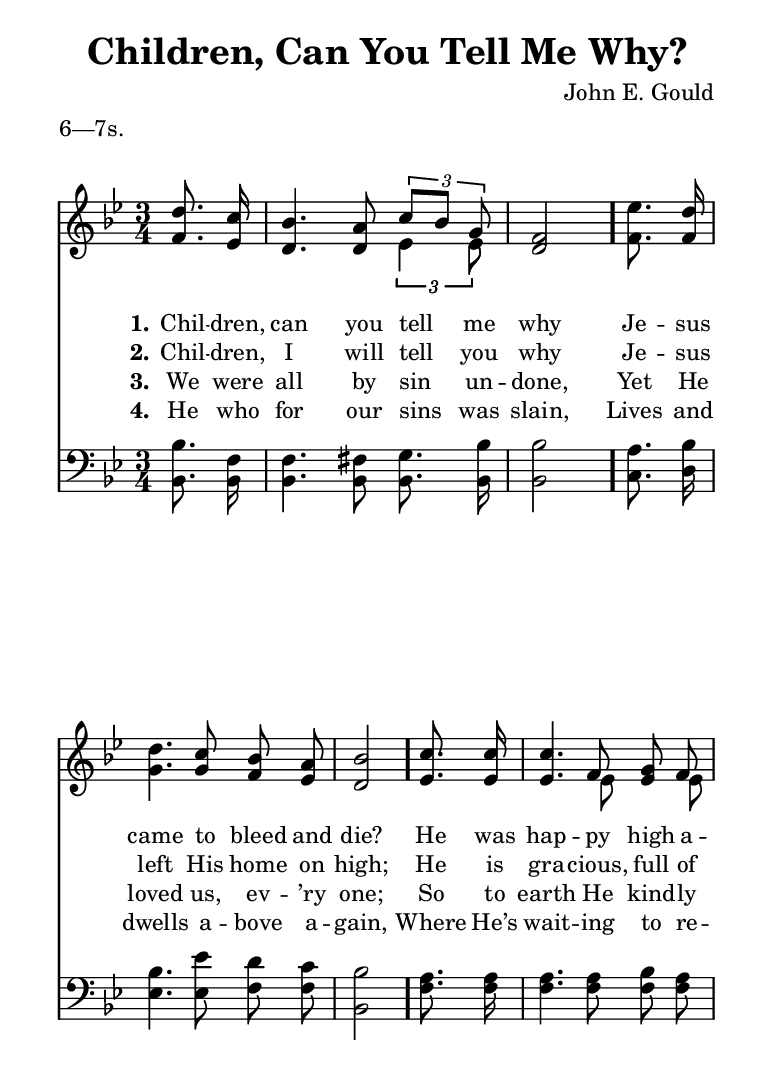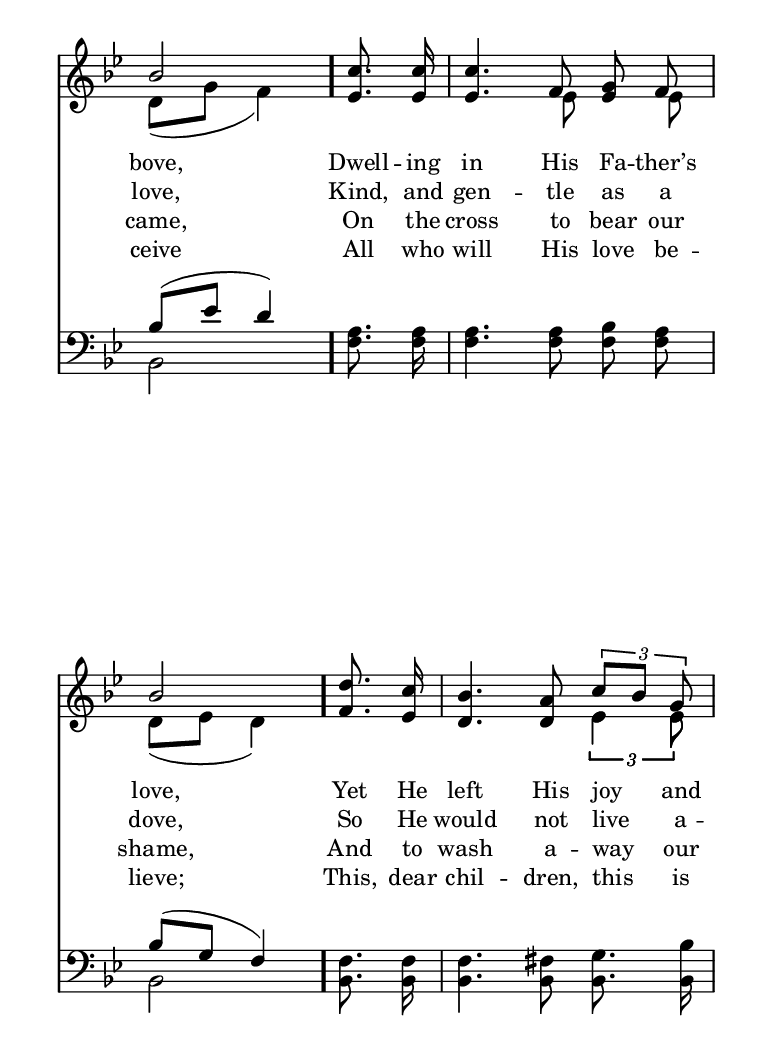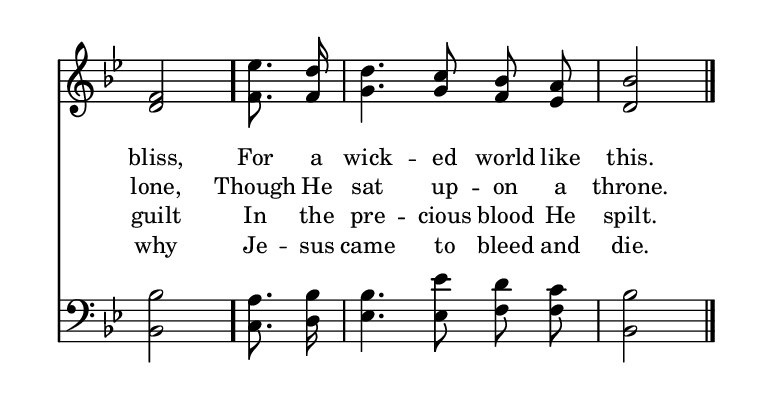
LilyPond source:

\include "common/global.ily"
\paper {
  \include "common/paper.ily"
  ragged-last-bottom = ##t
  system-system-spacing.padding = 2
system-system-spacing.basic-distance = 2

}

\header{
  %children
  hymnnumber = "311"
  title = "Children, Can You Tell Me Why?"
  tunename = "Pilot"
  meter = "6—7s."
  poet = "" % see https://hymnary.org/text/children_can_you_tell_us_why_jesus_came
  composer = "John E. Gould" % see https://hymnary.org/tune/pilot_gould
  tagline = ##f
}

global = {
  \include "common/overrides.ily"
  \override Staff.TimeSignature.style = #'numbered
  \time 3/4
  \override Score.MetronomeMark.transparent = ##t % hide all fermata changes too
  \tempo 4=80
  \key bes \major
  \partial 4
  \autoBeamOff
}

% rewrote voices as chords to work around unfortunate interactions between
% \partcombine and \tuplet

notesSoprano = {
\global
\relative c'' {

  d8. c16 | bes4. a8 << { \voiceOne \tuplet 3/2 { c8[ bes] g } } \new Voice { \voiceTwo \tuplet 3/2 { ees4 ees8 } } >> f2
  ees'8. d16 | d4. c8 bes a | bes2
  c8. c16 | c4. f,8 g f | bes2
  c8. c16 | c4. f,8 g f | bes2
  d8. c16 | bes4. a8 << { \voiceOne \tuplet 3/2 { c8[ bes] g } } \new Voice { \voiceTwo \tuplet 3/2 { ees4 ees8 } } >> f2
  ees'8. d16 | d4. c8 bes a | bes2

  \bar "|."

}
}

notesAlto = {
\global
\relative e' {

  f8. ees16 | d4. d8 s4 | d2 % s4 stands in for \tuplet 3/2 { ees4 ees8 }
  f8. f16 | g4. g8 f ees | d2
  ees8. ees16 | ees4. ees8 ees ees | d([ g] f4)
  ees8. ees16 | ees4. ees8 ees ees | d([ ees] d4)
  f8. ees16 | d4. d8 s4 | d2 % s4 stands in for \tuplet 3/2 { ees4 ees8 }
  f8. f16 | g4. g8 f ees | d2

}
}

notesTenor = {
\global
\relative a {

  bes8. f16 | f4. fis8 g8. bes16 | bes2
  a8. bes16 | bes4. ees8 d c | bes2
  a8. a16 | a4. a8 bes a | bes8([ ees] d4)
  a8. a16 | a4. a8 bes a | bes8([ g] f4)
  f8. f16 | f4. fis8 g8. bes16 | bes2
  a8. bes16 | bes4. ees8 d c | bes2

}
}

notesBass = {
\global
\relative f, {

  bes8. bes16 | bes4. bes8 bes8. bes16 | bes2
  c8. d16 | ees4. ees8 f f | bes,2
  f'8. f16 | f4. f8 f f | bes,2
  f'8. f16 | f4. f8 f f | bes,2
  bes8. bes16 | bes4. bes8 bes8. bes16 | bes2
  c8. d16 | ees4. ees8 f f | bes,2

}
}

wordsA = \lyricmode {
\set stanza = "1."

Chil -- dren, can you tell me why \bar "."
Je -- sus came to bleed and die? \bar "."
He was hap -- py high a -- bove, \bar "."
Dwell -- ing in His Fa -- ther’s love, \bar "."
Yet He left His joy and bliss, \bar "."
For a wick -- ed world like this. \bar "."

}

wordsB = \lyricmode {
\set stanza = "2."

Chil -- dren, I will tell you why
Je -- sus left His home on high;
He is gra -- cious, full of love,
Kind, and gen -- tle as a dove,
So He would not live a -- lone,
Though He sat up -- on a throne.

}

wordsC = \lyricmode {
\set stanza = "3."

We were all by sin un -- done,
Yet He loved us, ev -- ’ry one;
So to earth He kind -- ly came,
On the cross to bear our shame,
And to wash a -- way our guilt
In the pre -- cious blood He spilt.

}

wordsD = \lyricmode {
\set stanza = "4."

He who for our sins was slain,
Lives and dwells a -- bove a -- gain,
Where He’s wait -- ing to re -- ceive
All who will His love be -- lieve;
This, dear chil -- dren, this is why
Je -- sus came to bleed and die.

}

\score {
  \context ChoirStaff <<
    \context Staff = upper <<
      \set Staff.autoBeaming = ##f
      \set ChoirStaff.systemStartDelimiter = #'SystemStartBar
      \set ChoirStaff.printPartCombineTexts = ##f
      \partcombine #'(2 . 11) \notesSoprano \notesAlto
      \context NullVoice = sopranos { \voiceOne << \notesSoprano >> }
      \context Lyrics = one   \lyricsto sopranos \wordsA
      \context Lyrics = two   \lyricsto sopranos \wordsB
      \context Lyrics = three \lyricsto sopranos \wordsC
      \context Lyrics = four  \lyricsto sopranos \wordsD
    >>
    \context Staff = men <<
      \set Staff.autoBeaming = ##f
      \clef bass
      \set ChoirStaff.printPartCombineTexts = ##f
      \partcombine #'(2 . 11) \notesTenor \notesBass
    >>
  >>
  \layout {
    \include "common/layout.ily"
  }
  #(cond ((ly:get-option 'eog-midi-permitted) #{ \midi{
    \include "common/midi.ily"
  } #}))
}

\version "2.19.49"  % necessary for upgrading to future LilyPond versions.

% vi:set et ts=2 sw=2 ai nocindent syntax=lilypond:
